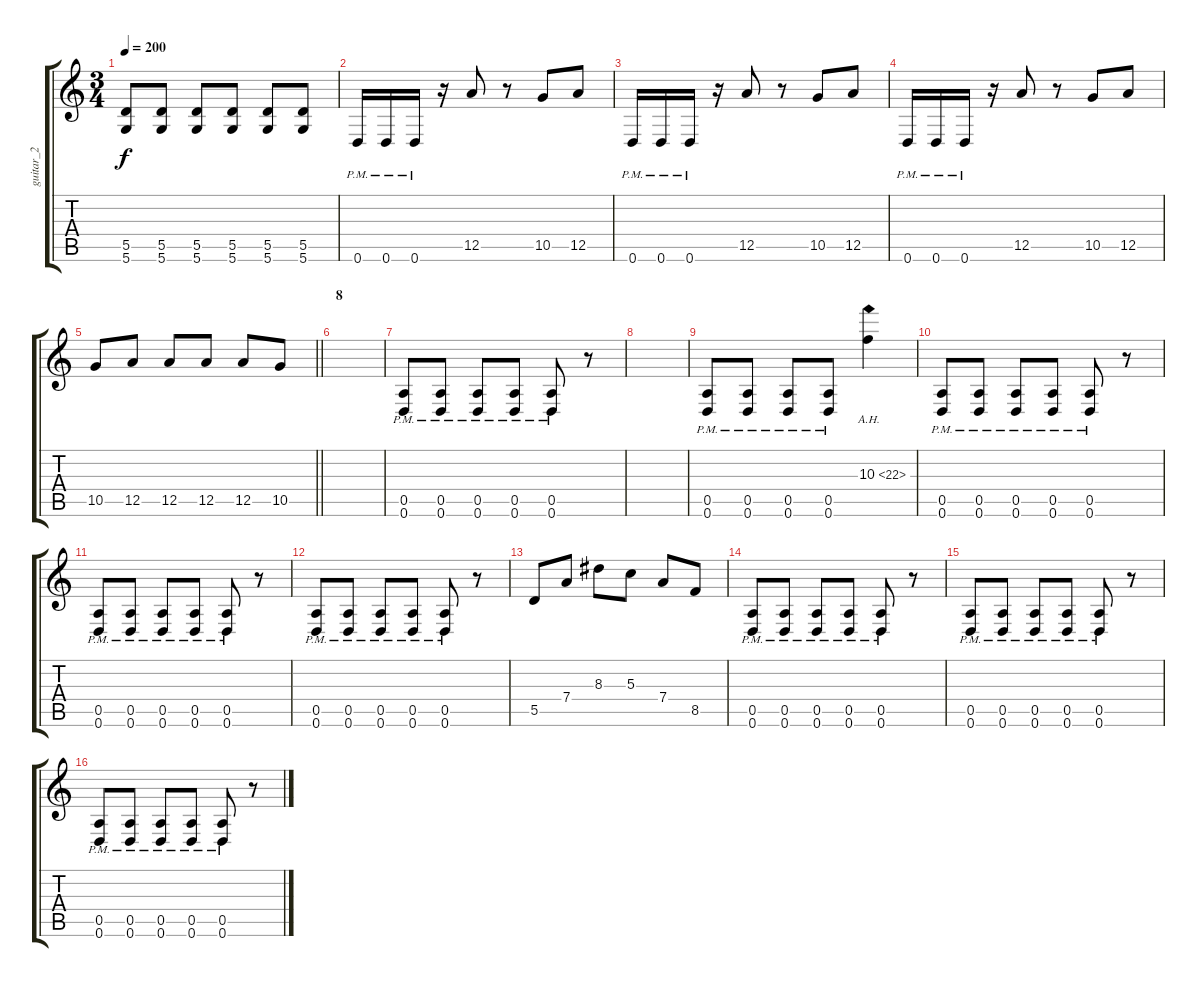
\track ("guitar_2" "guitar_2") {instrument distortionguitar}
\staff {score tabs}
\tuning (E4 B3 G3 D3 A2 D2) {hide}
\ts (3 4)
\tempo 200
\clef g2
\ks c
(5.5 5.6).8{dy f} (5.5 5.6).8 (5.5 5.6).8 (5.5 5.6).8 (5.5 5.6).8 (5.5 5.6).8 |
0.6{pm}.16 0.6{pm}.16 0.6{pm}.16 r.16 12.5.8 r.8 10.5.8 12.5.8 |
0.6{pm}.16 0.6{pm}.16 0.6{pm}.16 r.16 12.5.8 r.8 10.5.8 12.5.8 |
0.6{pm}.16 0.6{pm}.16 0.6{pm}.16 r.16 12.5.8 r.8 10.5.8 12.5.8 |
\barLineRight lightlight
10.5.8 12.5.8 12.5.8 12.5.8 12.5.8 10.5.8 |
\section ("" "8")
|
(0.5{pm} 0.6{pm}).8 (0.5{pm} 0.6{pm}).8 (0.5{pm} 0.6{pm}).8 (0.5{pm} 0.6{pm}).8 (0.5{pm} 0.6{pm}).8 r.8 |
|
(0.5{pm} 0.6{pm}).8 (0.5{pm} 0.6{pm}).8 (0.5{pm} 0.6{pm}).8 (0.5{pm} 0.6{pm}).8 10.3{ah 12}.4 |
(0.5{pm} 0.6{pm}).8 (0.5{pm} 0.6{pm}).8 (0.5{pm} 0.6{pm}).8 (0.5{pm} 0.6{pm}).8 (0.5{pm} 0.6{pm}).8 r.8 |
(0.5{pm} 0.6{pm}).8 (0.5{pm} 0.6{pm}).8 (0.5{pm} 0.6{pm}).8 (0.5{pm} 0.6{pm}).8 (0.5{pm} 0.6{pm}).8 r.8 |
(0.5{pm} 0.6{pm}).8 (0.5{pm} 0.6{pm}).8 (0.5{pm} 0.6{pm}).8 (0.5{pm} 0.6{pm}).8 (0.5{pm} 0.6{pm}).8 r.8 |
5.5.8 7.4.8 8.3.8 5.3.8 7.4.8 8.5.8 |
(0.5{pm} 0.6{pm}).8 (0.5{pm} 0.6{pm}).8 (0.5{pm} 0.6{pm}).8 (0.5{pm} 0.6{pm}).8 (0.5{pm} 0.6{pm}).8 r.8 |
(0.5{pm} 0.6{pm}).8 (0.5{pm} 0.6{pm}).8 (0.5{pm} 0.6{pm}).8 (0.5{pm} 0.6{pm}).8 (0.5{pm} 0.6{pm}).8 r.8 |
(0.5{pm} 0.6{pm}).8 (0.5{pm} 0.6{pm}).8 (0.5{pm} 0.6{pm}).8 (0.5{pm} 0.6{pm}).8 (0.5{pm} 0.6{pm}).8 r.8
